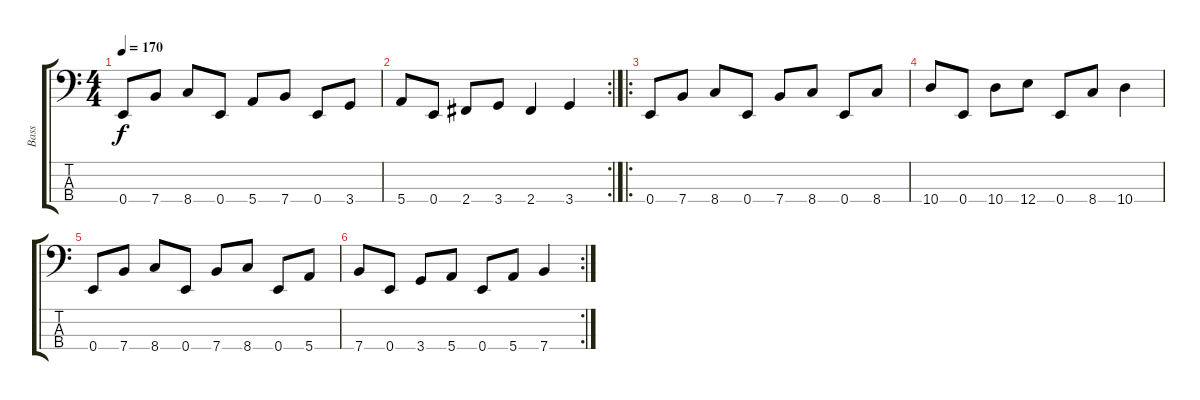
\track ("Bass" "Bass") {instrument electricbassfinger}
\staff {score tabs}
\tuning (G2 D2 A1 E1) {hide}
\ts (4 4)
\tempo 170
\clef f4
\ks c
0.4.8{dy f} 7.4.8 8.4.8 0.4.8 5.4.8 7.4.8 0.4.8 3.4.8 |
\rc 2
5.4.8 0.4.8 2.4.8 3.4.8 2.4.4 3.4.4 |
\ro
0.4.8 7.4.8 8.4.8 0.4.8 7.4.8 8.4.8 0.4.8 8.4.8 |
10.4.8 0.4.8 10.4.8 12.4.8 0.4.8 8.4.8 10.4.4 |
0.4.8 7.4.8 8.4.8 0.4.8 7.4.8 8.4.8 0.4.8 5.4.8 |
\rc 2
7.4.8 0.4.8 3.4.8 5.4.8 0.4.8 5.4.8 7.4.4
